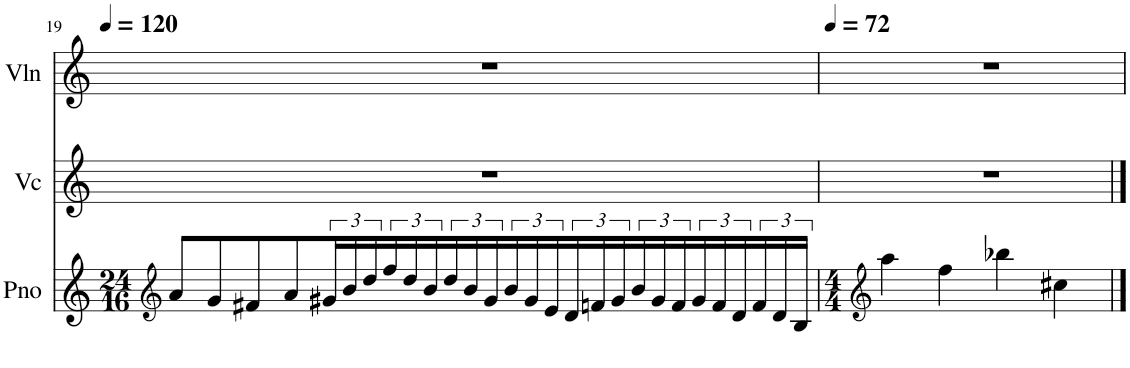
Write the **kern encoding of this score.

**kern	**kern	**kern
*part3	*part2	*part1
*staff3	*staff2	*staff1
*I"Piano	*I"Violoncello	*I"Violin
*I'Pno	*I'Vc	*I'Vln
!!LO:PB:g=z
*clefG2	*clefG2	*clefG2
*k[]	*k[]	*k[]
*M24/16	*M4/4	*M4/4
*MM120	*MM120	*MM120
=19	=19	=19
8a/L	1r	1r
8g/	.	.
8f#X/	.	.
8a/	.	.
24g#X/L	.	.
24b/	.	.
24dd/	.	.
24ff/	.	.
24dd/	.	.
24b/	.	.
24dd/	.	.
24b/	.	.
24g#/	.	.
24b/	.	.
24g#/	.	.
24e/	.	.
24d/	2ryy	2ryy
24fn/	.	.
24g#/	.	.
24b/	.	.
24g#/	.	.
24f/	.	.
24g#/	.	.
24f/	.	.
24d/	.	.
24f/	.	.
24d/	.	.
24B/JJ	.	.
=20	=20	=20
*clefG2	*	*
*k[]	*	*
*M4/4	*	*
*	*	*MM72
4aa\	1r	1r
4ff\	.	.
4bb-X\	.	.
4cc#X\	.	.
=	=	=
*-	*-	*-
